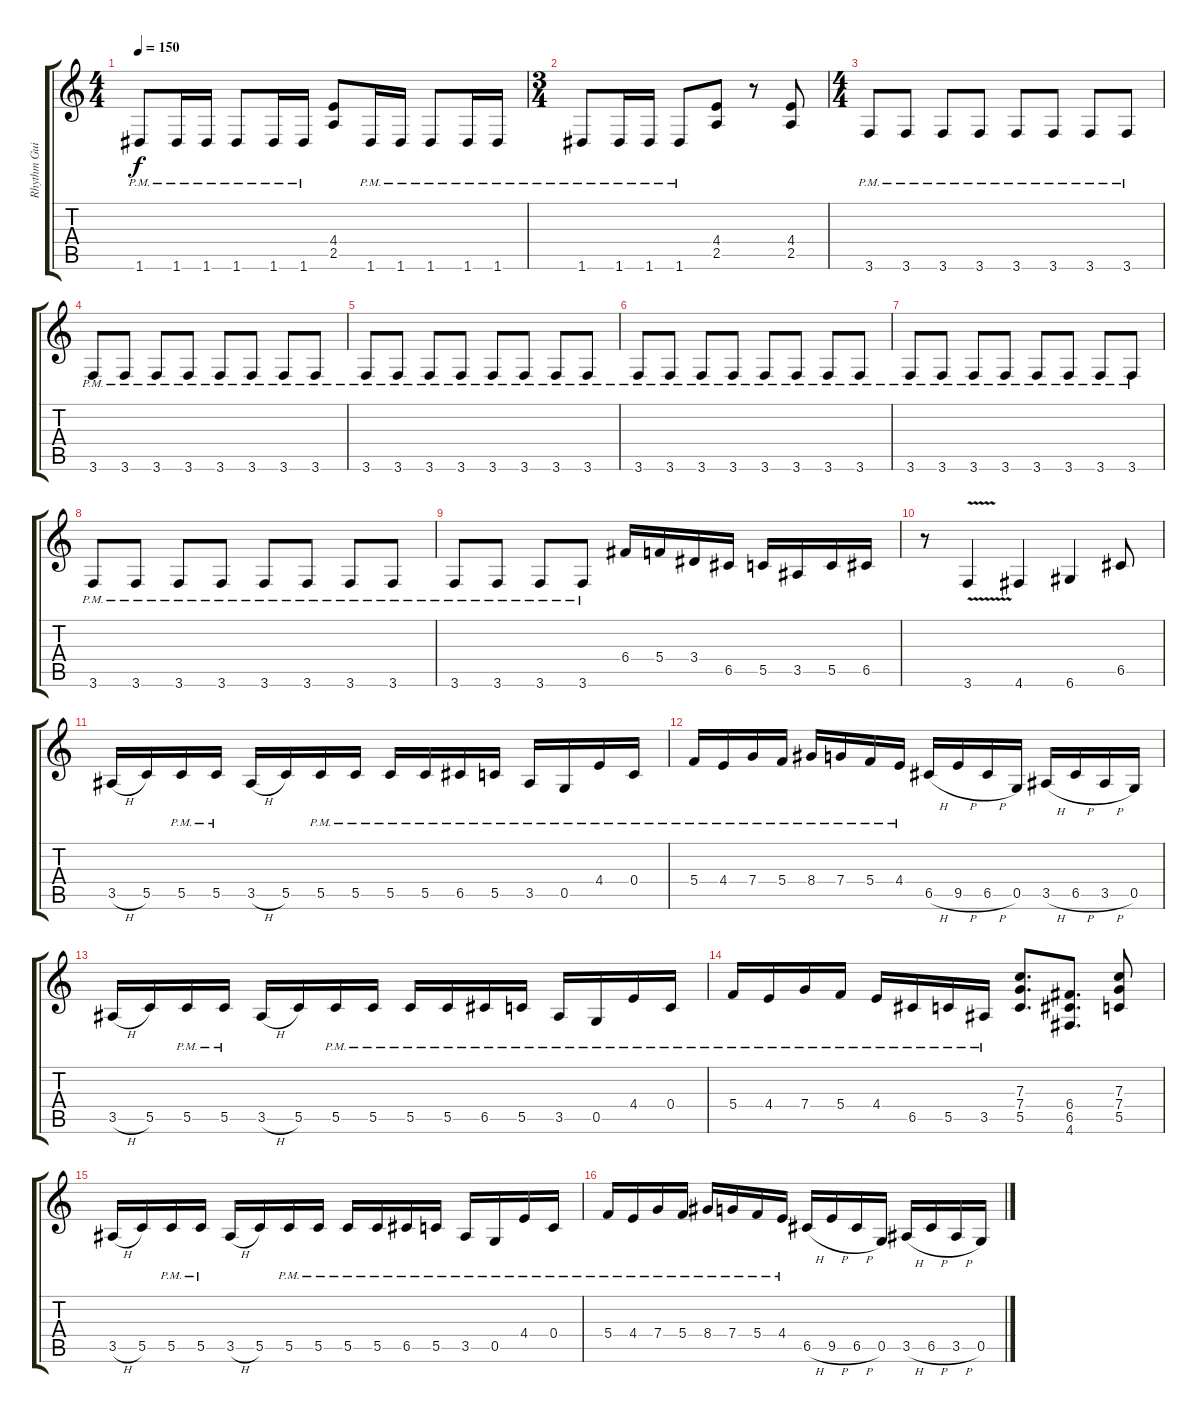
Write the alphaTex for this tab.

\track ("Rhythm Guitar" "Rhythm Gui") {instrument distortionguitar}
\staff {score tabs}
\tuning (D4 A3 F3 C3 G2 D2) {hide}
\ts (4 4)
\tempo 150
\clef g2
\ks c
1.6{pm}.8{dy f} 1.6{pm}.16 1.6{pm}.16 1.6{pm}.8 1.6{pm}.16 1.6{pm}.16 (4.4 2.5).8 1.6{pm}.16 1.6{pm}.16 1.6{pm}.8 1.6{pm}.16 1.6{pm}.16 |
\ts (3 4)
1.6{pm}.8 1.6{pm}.16 1.6{pm}.16 1.6{pm}.8 (4.4 2.5).8 r.8 (4.4 2.5).8 |
\ts (4 4)
3.6{pm}.8 3.6{pm}.8 3.6{pm}.8 3.6{pm}.8 3.6{pm}.8 3.6{pm}.8 3.6{pm}.8 3.6{pm}.8 |
3.6{pm}.8 3.6{pm}.8 3.6{pm}.8 3.6{pm}.8 3.6{pm}.8 3.6{pm}.8 3.6{pm}.8 3.6{pm}.8 |
3.6{pm}.8 3.6{pm}.8 3.6{pm}.8 3.6{pm}.8 3.6{pm}.8 3.6{pm}.8 3.6{pm}.8 3.6{pm}.8 |
3.6{pm}.8 3.6{pm}.8 3.6{pm}.8 3.6{pm}.8 3.6{pm}.8 3.6{pm}.8 3.6{pm}.8 3.6{pm}.8 |
3.6{pm}.8 3.6{pm}.8 3.6{pm}.8 3.6{pm}.8 3.6{pm}.8 3.6{pm}.8 3.6{pm}.8 3.6{pm}.8 |
3.6{pm}.8 3.6{pm}.8 3.6{pm}.8 3.6{pm}.8 3.6{pm}.8 3.6{pm}.8 3.6{pm}.8 3.6{pm}.8 |
3.6{pm}.8 3.6{pm}.8 3.6{pm}.8 3.6{pm}.8 6.4.16 5.4.16 3.4.16 6.5.16 5.5.16 3.5.16 5.5.16 6.5.16 |
r.8 3.6{v}.4 4.6.4 6.6.4 6.5.8 |
3.5{h}.16 5.5.16 5.5{pm}.16 5.5{pm}.16 3.5{h}.16 5.5.16 5.5{pm}.16 5.5{pm}.16 5.5{pm}.16 5.5{pm}.16 6.5{pm}.16 5.5{pm}.16 3.5{pm}.16 0.5{pm}.16 4.4{pm}.16 0.4{pm}.16 |
5.4{pm}.16 4.4{pm}.16 7.4{pm}.16 5.4{pm}.16 8.4{pm}.16 7.4{pm}.16 5.4{pm}.16 4.4{pm}.16 6.5{h}.16 9.5{h}.16 6.5{h}.16 0.5.16 3.5{h}.16 6.5{h}.16 3.5{h}.16 0.5.16 |
3.5{h}.16 5.5.16 5.5{pm}.16 5.5{pm}.16 3.5{h}.16 5.5.16 5.5{pm}.16 5.5{pm}.16 5.5{pm}.16 5.5{pm}.16 6.5{pm}.16 5.5{pm}.16 3.5{pm}.16 0.5{pm}.16 4.4{pm}.16 0.4{pm}.16 |
5.4{pm}.16 4.4{pm}.16 7.4{pm}.16 5.4{pm}.16 4.4{pm}.16 6.5{pm}.16 5.5{pm}.16 3.5{pm}.16 (7.3 7.4 5.5).8{d} (6.4 6.5 4.6).8{d} (7.3 7.4 5.5).8 |
3.5{h}.16 5.5.16 5.5{pm}.16 5.5{pm}.16 3.5{h}.16 5.5.16 5.5{pm}.16 5.5{pm}.16 5.5{pm}.16 5.5{pm}.16 6.5{pm}.16 5.5{pm}.16 3.5{pm}.16 0.5{pm}.16 4.4{pm}.16 0.4{pm}.16 |
5.4{pm}.16 4.4{pm}.16 7.4{pm}.16 5.4{pm}.16 8.4{pm}.16 7.4{pm}.16 5.4{pm}.16 4.4{pm}.16 6.5{h}.16 9.5{h}.16 6.5{h}.16 0.5.16 3.5{h}.16 6.5{h}.16 3.5{h}.16 0.5.16
